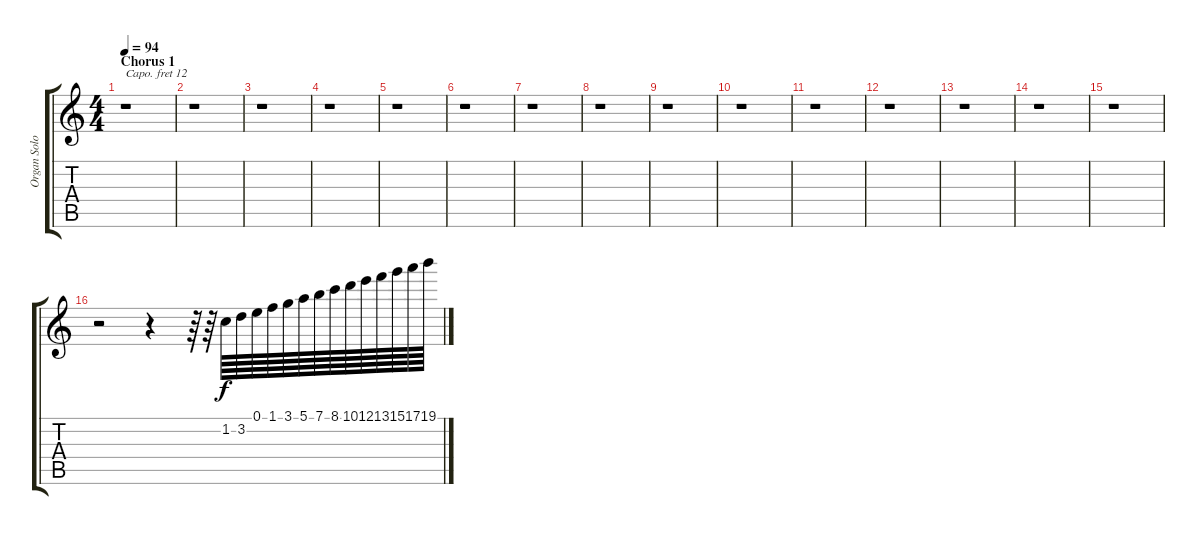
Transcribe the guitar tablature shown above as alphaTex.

\track ("Organ Solo" "Organ Solo") {instrument rockorgan}
\staff {score tabs}
\capo 12
\tuning (E4 B3 G3 D3 A2 E2) {hide}
\ts (4 4)
\section ("" "Chorus 1")
\tempo 94
\clef g2
\ks c
r.1{dy f} |
r.1 |
r.1 |
r.1 |
r.1 |
r.1 |
r.1 |
r.1 |
r.1 |
r.1 |
r.1 |
r.1 |
r.1 |
r.1 |
r.1 |
r.2 r.4 r.64 r.64 1.2.64 3.2.64 0.1.64 1.1.64 3.1.64 5.1.64 7.1.64 8.1.64 10.1.64 12.1.64 13.1.64 15.1.64 17.1.64 19.1.64
